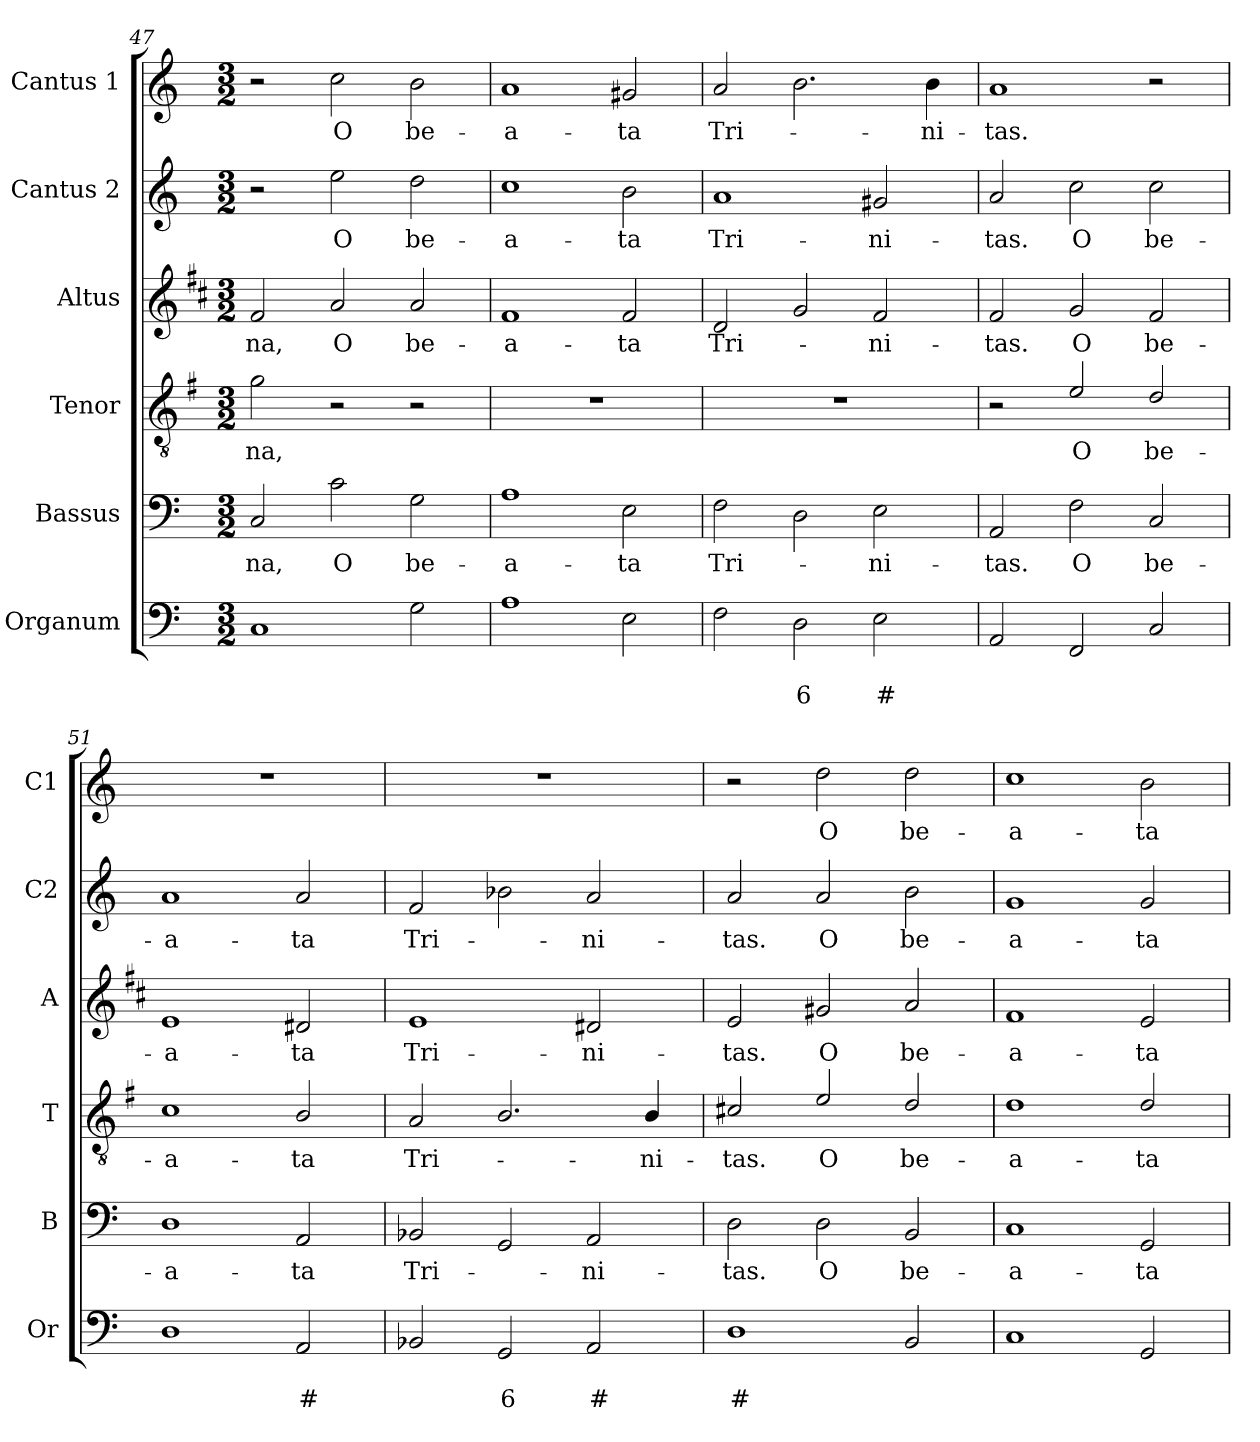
**kern	**text	**text	**kern	**text	**kern	**text	**kern	**text	**kern	**text	**kern	**text
*part6	*part6	*part6	*part5	*part5	*part4	*part4	*part3	*part3	*part2	*part2	*part1	*part1
*staff6	*staff6	*staff6	*staff5	*staff5	*staff4	*staff4	*staff3	*staff3	*staff2	*staff2	*staff1	*staff1
*I"Organum	*	*	*I"Bassus	*	*I"Tenor	*	*I"Altus	*	*I"Cantus 2	*	*I"Cantus 1	*
*I'Or	*	*	*I'B	*	*I'T	*	*I'A	*	*I'C2	*	*I'C1	*
!!LO:LB:g=z
*clefF4	*	*	*clefF4	*	*clefGv2	*	*clefG2	*	*clefG2	*	*clefG2	*
*	*	*	*	*	*ITrd4c7	*	*ITrd1c2	*	*	*	*	*
*k[]	*	*	*k[]	*	*k[]	*	*k[]	*	*k[]	*	*k[]	*
*C:	*	*	*C:	*	*C:	*	*C:	*	*C:	*	*C:	*
*M3/2	*	*	*M3/2	*	*M3/2	*	*M3/2	*	*M3/2	*	*M3/2	*
=47	=47	=47	=47	=47	=47	=47	=47	=47	=47	=47	=47	=47
!	!	!	!	!LO:LY:b	!	!LO:LY:b	!	!LO:LY:b	!	!	!	!
1C	.	.	2C/	-na,	2c\	-na,	2e/	-na,	2r	.	2r	.
!	!	!	!	!LO:LY:b	!	!	!	!LO:LY:b	!	!LO:LY:b	!	!LO:LY:b
.	.	.	2c\	O	2r	.	2g/	O	2ee\	O	2cc\	O
!	!	!	!	!LO:LY:b	!	!	!	!LO:LY:b	!	!LO:LY:b	!	!LO:LY:b
2G\	.	.	2G\	be-	2r	.	2g/	be-	2dd\	be-	2b\	be-
=48	=48	=48	=48	=48	=48	=48	=48	=48	=48	=48	=48	=48
!	!	!	!	!LO:LY:b	!	!	!	!LO:LY:b	!	!LO:LY:b	!	!LO:LY:b
1A	.	.	1A	-a-	1.r	.	1e	-a-	1cc	-a-	1a	-a-
!	!	!	!	!LO:LY:b	!	!	!	!LO:LY:b	!	!LO:LY:b	!	!LO:LY:b
2E\	.	.	2E\	-ta	.	.	2e/	-ta	2b\	-ta	2g#X/	-ta
=49	=49	=49	=49	=49	=49	=49	=49	=49	=49	=49	=49	=49
!	!	!	!	!LO:LY:b	!	!	!	!LO:LY:b	!	!LO:LY:b	!	!LO:LY:b
2F\	.	.	2F\	Tri-	1.r	.	2c/	Tri-	1a	Tri-	2a/	Tri-
!	!	!LO:LY:b	!	!	!	!	!	!	!	!	!	!
2D\	.	6	2D\	.	.	.	2f/	.	.	.	2.b\	.
!	!	!LO:LY:b	!	!LO:LY:b	!	!	!	!LO:LY:b	!	!LO:LY:b	!	!
2E\	.	#	2E\	-ni-	.	.	2e/	-ni-	2g#X/	-ni-	.	.
!	!	!	!	!	!	!	!	!	!	!	!	!LO:LY:b
.	.	.	.	.	.	.	.	.	.	.	4b\	-ni-
=50	=50	=50	=50	=50	=50	=50	=50	=50	=50	=50	=50	=50
!	!	!	!	!LO:LY:b	!	!	!	!LO:LY:b	!	!LO:LY:b	!	!LO:LY:b
2AA/	.	.	2AA/	-tas.	2r	.	2e/	-tas.	2a/	-tas.	1a	-tas.
!	!	!	!	!LO:LY:b	!	!LO:LY:b	!	!LO:LY:b	!	!LO:LY:b	!	!
2FF/	.	.	2F\	O	2A/	O	2f/	O	2cc\	O	.	.
!	!	!	!	!LO:LY:b	!	!LO:LY:b	!	!LO:LY:b	!	!LO:LY:b	!	!
2C/	.	.	2C/	be-	2G/	be-	2e/	be-	2cc\	be-	2r	.
=51	=51	=51	=51	=51	=51	=51	=51	=51	=51	=51	=51	=51
!	!	!	!	!LO:LY:b	!	!LO:LY:b	!	!LO:LY:b	!	!LO:LY:b	!	!
1D	.	.	1D	-a-	1F	-a-	1d	-a-	1a	-a-	1.r	.
!	!	!LO:LY:b	!	!LO:LY:b	!	!LO:LY:b	!	!LO:LY:b	!	!LO:LY:b	!	!
2AA/	.	#	2AA/	-ta	2E/	-ta	2c#X/	-ta	2a/	-ta	.	.
=52	=52	=52	=52	=52	=52	=52	=52	=52	=52	=52	=52	=52
!	!	!	!	!LO:LY:b	!	!LO:LY:b	!	!LO:LY:b	!	!LO:LY:b	!	!
2BB-X/	.	.	2BB-X/	Tri-	2D/	Tri-	1d	Tri-	2f/	Tri-	1.r	.
!	!	!LO:LY:b	!	!	!	!	!	!	!	!	!	!
2GG/	.	6	2GG/	.	2.E/	.	.	.	2b-X\	.	.	.
!	!	!LO:LY:b	!	!LO:LY:b	!	!	!	!LO:LY:b	!	!LO:LY:b	!	!
2AA/	.	#	2AA/	-ni-	.	.	2c#X/	-ni-	2a/	-ni-	.	.
!	!	!	!	!	!	!LO:LY:b	!	!	!	!	!	!
.	.	.	.	.	4E/	-ni-	.	.	.	.	.	.
=53	=53	=53	=53	=53	=53	=53	=53	=53	=53	=53	=53	=53
!	!	!LO:LY:b	!	!LO:LY:b	!	!LO:LY:b	!	!LO:LY:b	!	!LO:LY:b	!	!
1D	.	#	2D\	-tas.	2F#X/	-tas.	2d/	-tas.	2a/	-tas.	2r	.
!	!	!	!	!LO:LY:b	!	!LO:LY:b	!	!LO:LY:b	!	!LO:LY:b	!	!LO:LY:b
.	.	.	2D\	O	2A/	O	2f#X/	O	2a/	O	2dd\	O
!	!	!	!	!LO:LY:b	!	!LO:LY:b	!	!LO:LY:b	!	!LO:LY:b	!	!LO:LY:b
2BB/	.	.	2BB/	be-	2G/	be-	2g/	be-	2b\	be-	2dd\	be-
!!LO:LB:g=z
=54	=54	=54	=54	=54	=54	=54	=54	=54	=54	=54	=54	=54
!	!	!	!	!LO:LY:b	!	!LO:LY:b	!	!LO:LY:b	!	!LO:LY:b	!	!LO:LY:b
1C	.	.	1C	-a-	1G	-a-	1e	-a-	1g	-a-	1cc	-a-
!	!	!	!	!LO:LY:b	!	!LO:LY:b	!	!LO:LY:b	!	!LO:LY:b	!	!LO:LY:b
2GG/	.	.	2GG/	-ta	2G/	-ta	2d/	-ta	2g/	-ta	2b\	-ta
=	=	=	=	=	=	=	=	=	=	=	=	=
*-	*-	*-	*-	*-	*-	*-	*-	*-	*-	*-	*-	*-
